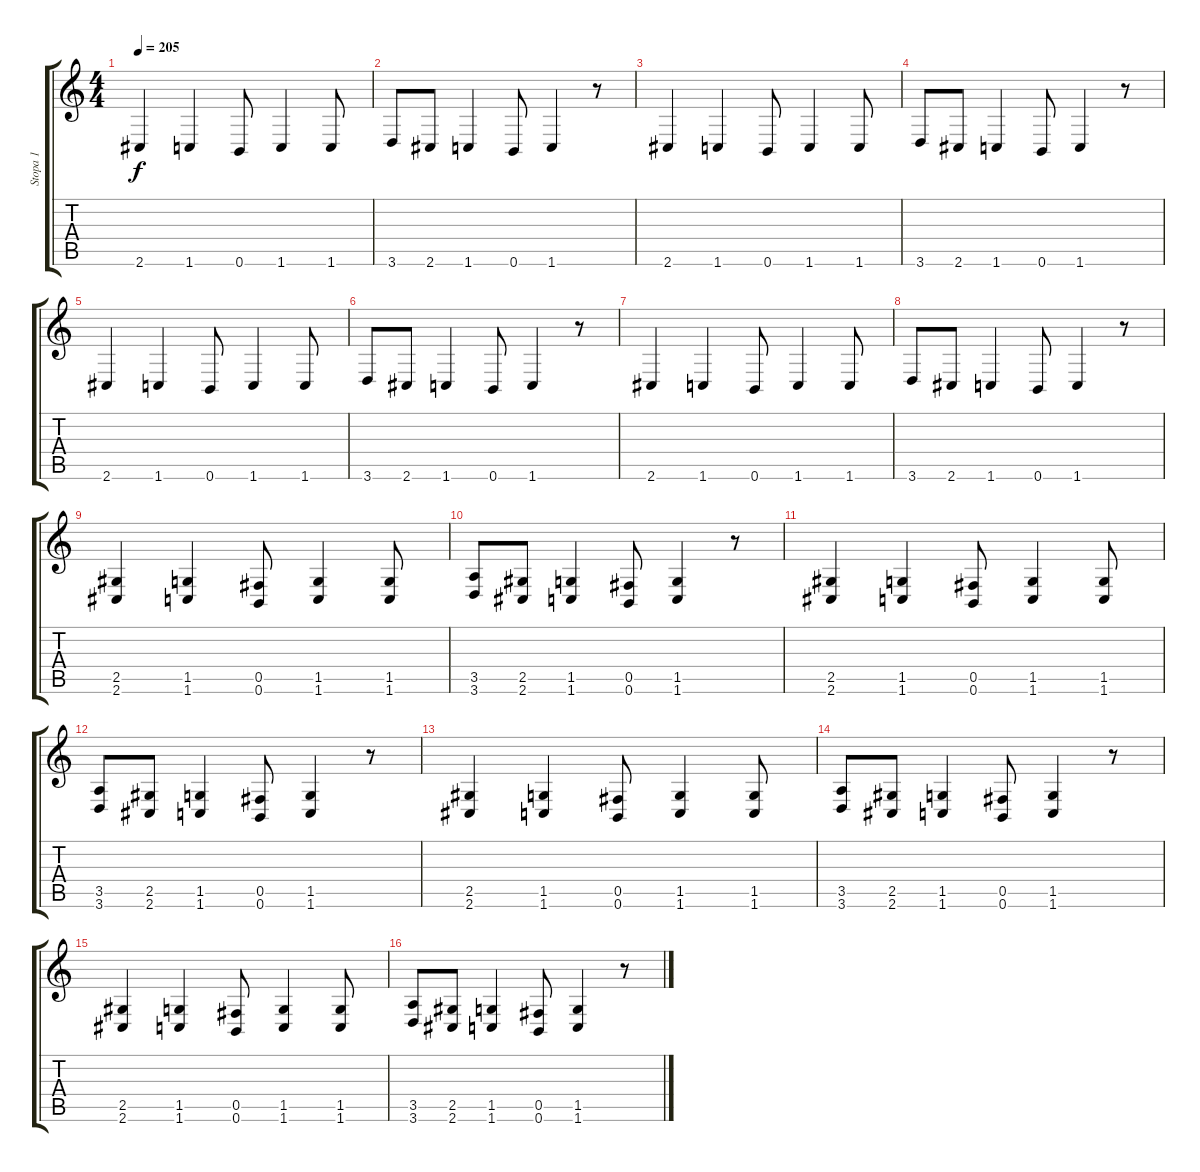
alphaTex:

\track ("Stopa 1" "Stopa 1") {instrument distortionguitar}
\staff {score tabs}
\tuning (Db4 Ab3 E3 B2 Gb2 B1) {hide}
\ts (4 4)
\tempo 205
\clef g2
\ks c
2.6.4{dy f} 1.6.4 0.6.8 1.6.4 1.6.8 |
3.6.8 2.6.8 1.6.4 0.6.8 1.6.4 r.8 |
2.6.4 1.6.4 0.6.8 1.6.4 1.6.8 |
3.6.8 2.6.8 1.6.4 0.6.8 1.6.4 r.8 |
2.6.4 1.6.4 0.6.8 1.6.4 1.6.8 |
3.6.8 2.6.8 1.6.4 0.6.8 1.6.4 r.8 |
2.6.4 1.6.4 0.6.8 1.6.4 1.6.8 |
3.6.8 2.6.8 1.6.4 0.6.8 1.6.4 r.8 |
(2.5 2.6).4 (1.5 1.6).4 (0.5 0.6).8 (1.5 1.6).4 (1.5 1.6).8 |
(3.5 3.6).8 (2.5 2.6).8 (1.5 1.6).4 (0.5 0.6).8 (1.5 1.6).4 r.8 |
(2.5 2.6).4 (1.5 1.6).4 (0.5 0.6).8 (1.5 1.6).4 (1.5 1.6).8 |
(3.5 3.6).8 (2.5 2.6).8 (1.5 1.6).4 (0.5 0.6).8 (1.5 1.6).4 r.8 |
(2.5 2.6).4 (1.5 1.6).4 (0.5 0.6).8 (1.5 1.6).4 (1.5 1.6).8 |
(3.5 3.6).8 (2.5 2.6).8 (1.5 1.6).4 (0.5 0.6).8 (1.5 1.6).4 r.8 |
(2.5 2.6).4 (1.5 1.6).4 (0.5 0.6).8 (1.5 1.6).4 (1.5 1.6).8 |
(3.5 3.6).8 (2.5 2.6).8 (1.5 1.6).4 (0.5 0.6).8 (1.5 1.6).4 r.8
